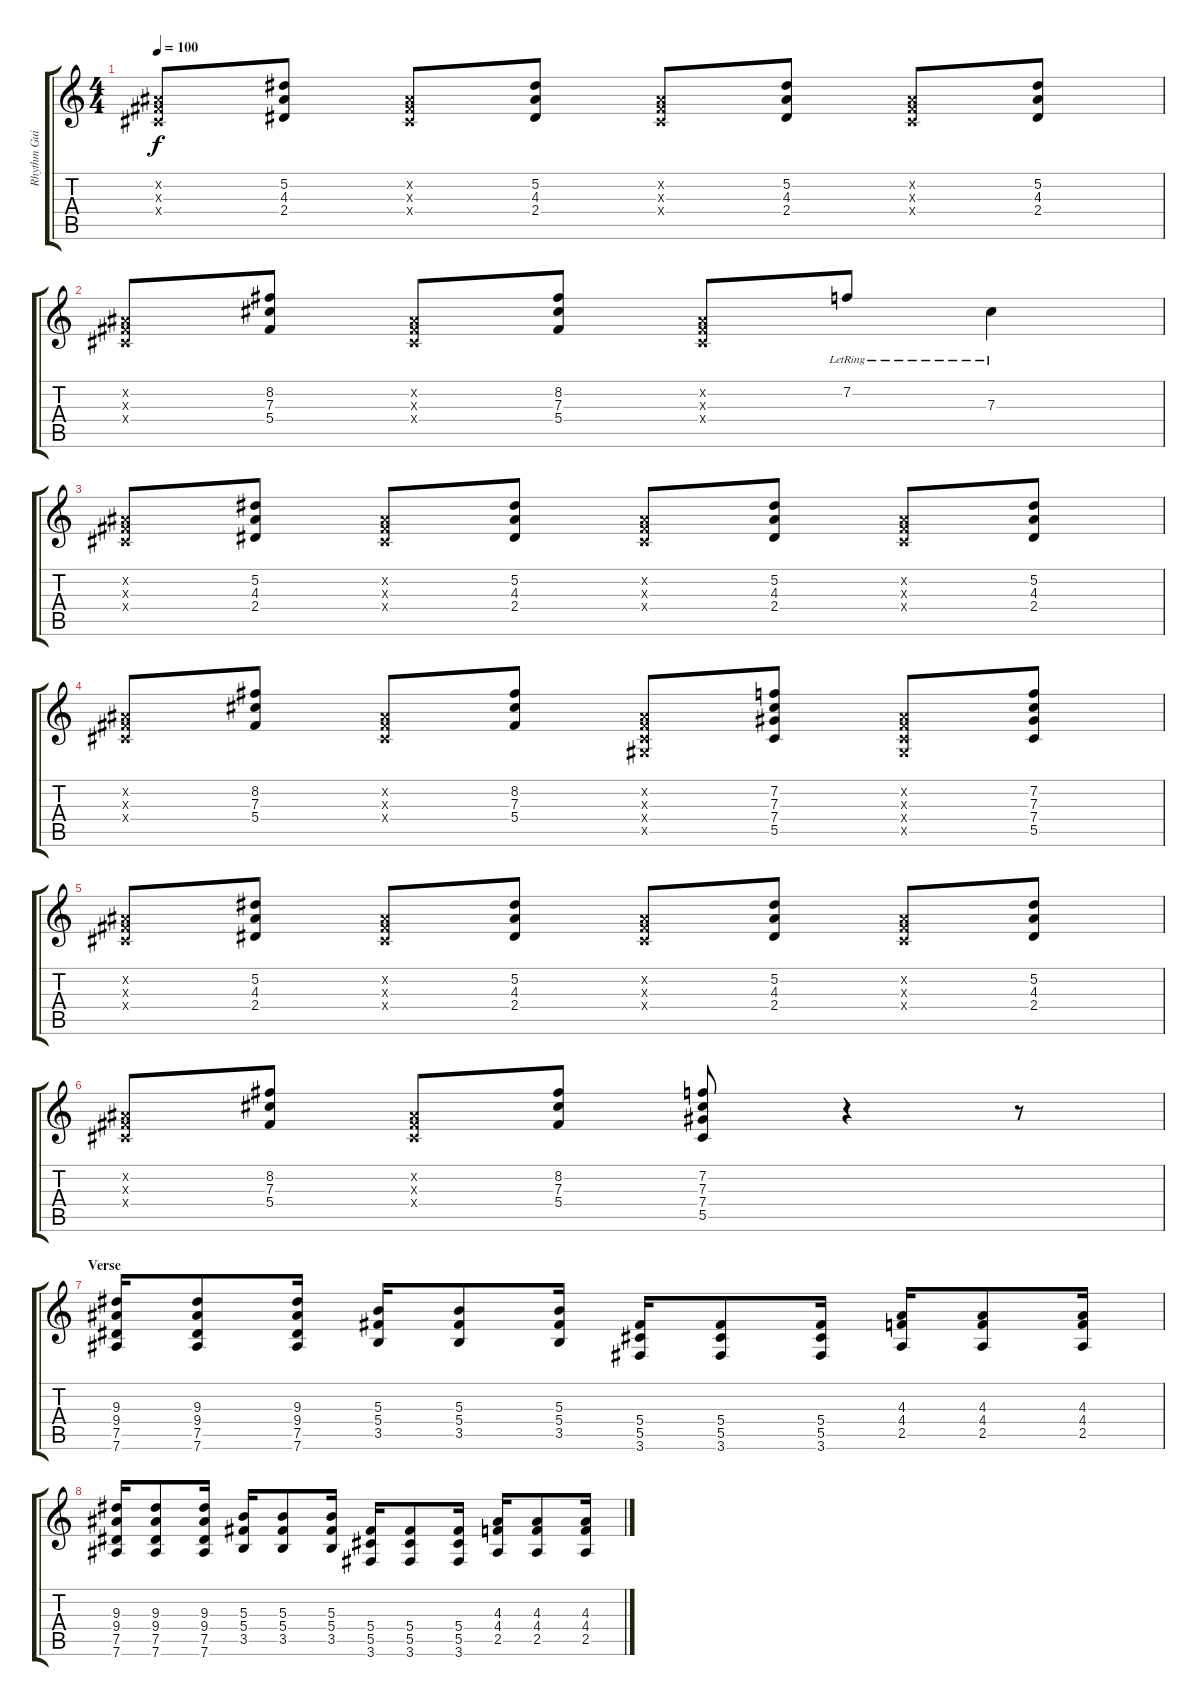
\track ("Rhythm Guitar" "Rhythm Gui") {instrument distortionguitar}
\staff {score tabs}
\tuning (Eb4 Bb3 Gb3 Db3 Ab2 Eb2) {hide}
\ts (4 4)
\tempo 100
\clef g2
\ks c
(0.2{x} 0.3{x} 0.4{x}).8{dy f} (5.2 4.3 2.4).8 (0.2{x} 0.3{x} 0.4{x}).8 (5.2 4.3 2.4).8 (0.2{x} 0.3{x} 0.4{x}).8 (5.2 4.3 2.4).8 (0.2{x} 0.3{x} 0.4{x}).8 (5.2 4.3 2.4).8 |
(0.2{x} 0.3{x} 0.4{x}).8 (8.2 7.3 5.4).8 (0.2{x} 0.3{x} 0.4{x}).8 (8.2 7.3 5.4).8 (0.2{x} 0.3{x} 0.4{x}).8 7.2{lr}.8 7.3{lr}.4 |
(0.2{x} 0.3{x} 0.4{x}).8 (5.2 4.3 2.4).8 (0.2{x} 0.3{x} 0.4{x}).8 (5.2 4.3 2.4).8 (0.2{x} 0.3{x} 0.4{x}).8 (5.2 4.3 2.4).8 (0.2{x} 0.3{x} 0.4{x}).8 (5.2 4.3 2.4).8 |
(0.2{x} 0.3{x} 0.4{x}).8 (8.2 7.3 5.4).8 (0.2{x} 0.3{x} 0.4{x}).8 (8.2 7.3 5.4).8 (0.2{x} 0.3{x} 0.4{x} 0.5{x}).8 (7.2 7.3 7.4 5.5).8 (0.2{x} 0.3{x} 0.4{x} 0.5{x}).8 (7.2 7.3 7.4 5.5).8 |
(0.2{x} 0.3{x} 0.4{x}).8 (5.2 4.3 2.4).8 (0.2{x} 0.3{x} 0.4{x}).8 (5.2 4.3 2.4).8 (0.2{x} 0.3{x} 0.4{x}).8 (5.2 4.3 2.4).8 (0.2{x} 0.3{x} 0.4{x}).8 (5.2 4.3 2.4).8 |
(0.2{x} 0.3{x} 0.4{x}).8 (8.2 7.3 5.4).8 (0.2{x} 0.3{x} 0.4{x}).8 (8.2 7.3 5.4).8 (7.2 7.3 7.4 5.5).8 r.4 r.8 |
\section ("" "Verse")
(9.3 9.4 7.5 7.6).16 (9.3 9.4 7.5 7.6).8 (9.3 9.4 7.5 7.6).16 (5.3 5.4 3.5).16 (5.3 5.4 3.5).8 (5.3 5.4 3.5).16 (5.4 5.5 3.6).16 (5.4 5.5 3.6).8 (5.4 5.5 3.6).16 (4.3 4.4 2.5).16 (4.3 4.4 2.5).8 (4.3 4.4 2.5).16 |
(9.3 9.4 7.5 7.6).16 (9.3 9.4 7.5 7.6).8 (9.3 9.4 7.5 7.6).16 (5.3 5.4 3.5).16 (5.3 5.4 3.5).8 (5.3 5.4 3.5).16 (5.4 5.5 3.6).16 (5.4 5.5 3.6).8 (5.4 5.5 3.6).16 (4.3 4.4 2.5).16 (4.3 4.4 2.5).8 (4.3 4.4 2.5).16
